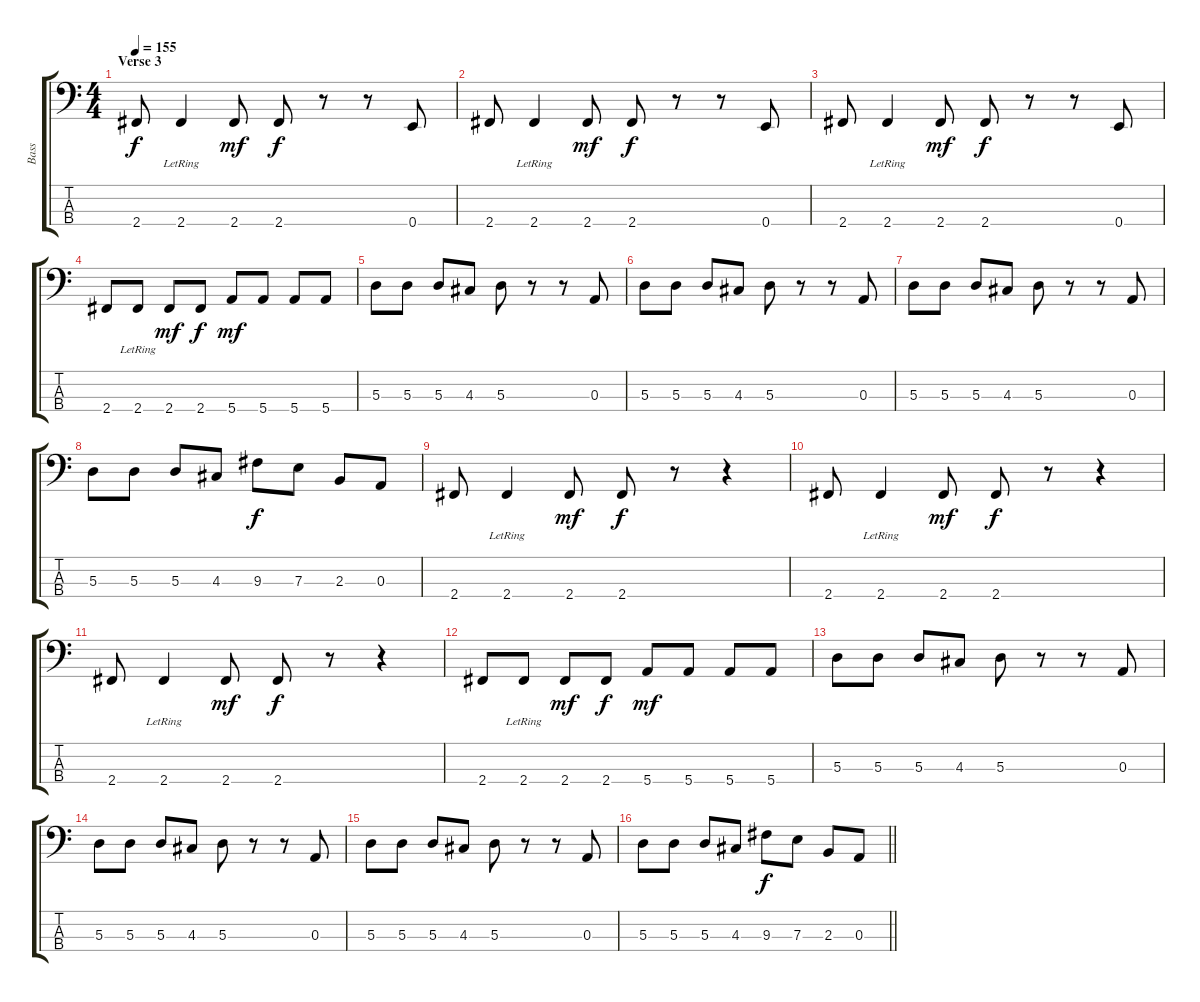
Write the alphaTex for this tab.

\track ("Bass" "Bass") {instrument electricbassfinger}
\staff {score tabs}
\tuning (G2 D2 A1 E1) {hide}
\ts (4 4)
\section ("" "Verse 3")
\tempo 155
\clef f4
\ks c
2.4.8{dy f} 2.4{lr}.4 2.4.8{dy mf} 2.4.8{dy f} r.8 r.8 0.4.8 |
2.4.8 2.4{lr}.4 2.4.8{dy mf} 2.4.8{dy f} r.8 r.8 0.4.8 |
2.4.8 2.4{lr}.4 2.4.8{dy mf} 2.4.8{dy f} r.8 r.8 0.4.8 |
2.4.8 2.4{lr}.8 2.4.8{dy mf} 2.4.8{dy f} 5.4.8{dy mf} 5.4.8 5.4.8 5.4.8 |
5.3.8 5.3.8 5.3.8 4.3.8 5.3.8 r.8 r.8 0.3.8 |
5.3.8 5.3.8 5.3.8 4.3.8 5.3.8 r.8 r.8 0.3.8 |
5.3.8 5.3.8 5.3.8 4.3.8 5.3.8 r.8 r.8 0.3.8 |
5.3.8 5.3.8 5.3.8 4.3.8 9.3.8{dy f} 7.3.8 2.3.8 0.3.8 |
2.4.8 2.4{lr}.4 2.4.8{dy mf} 2.4.8{dy f} r.8 r.4 |
2.4.8 2.4{lr}.4 2.4.8{dy mf} 2.4.8{dy f} r.8 r.4 |
2.4.8 2.4{lr}.4 2.4.8{dy mf} 2.4.8{dy f} r.8 r.4 |
2.4.8 2.4{lr}.8 2.4.8{dy mf} 2.4.8{dy f} 5.4.8{dy mf} 5.4.8 5.4.8 5.4.8 |
5.3.8 5.3.8 5.3.8 4.3.8 5.3.8 r.8 r.8 0.3.8 |
5.3.8 5.3.8 5.3.8 4.3.8 5.3.8 r.8 r.8 0.3.8 |
5.3.8 5.3.8 5.3.8 4.3.8 5.3.8 r.8 r.8 0.3.8 |
\barLineRight lightlight
5.3.8 5.3.8 5.3.8 4.3.8 9.3.8{dy f} 7.3.8 2.3.8 0.3.8
